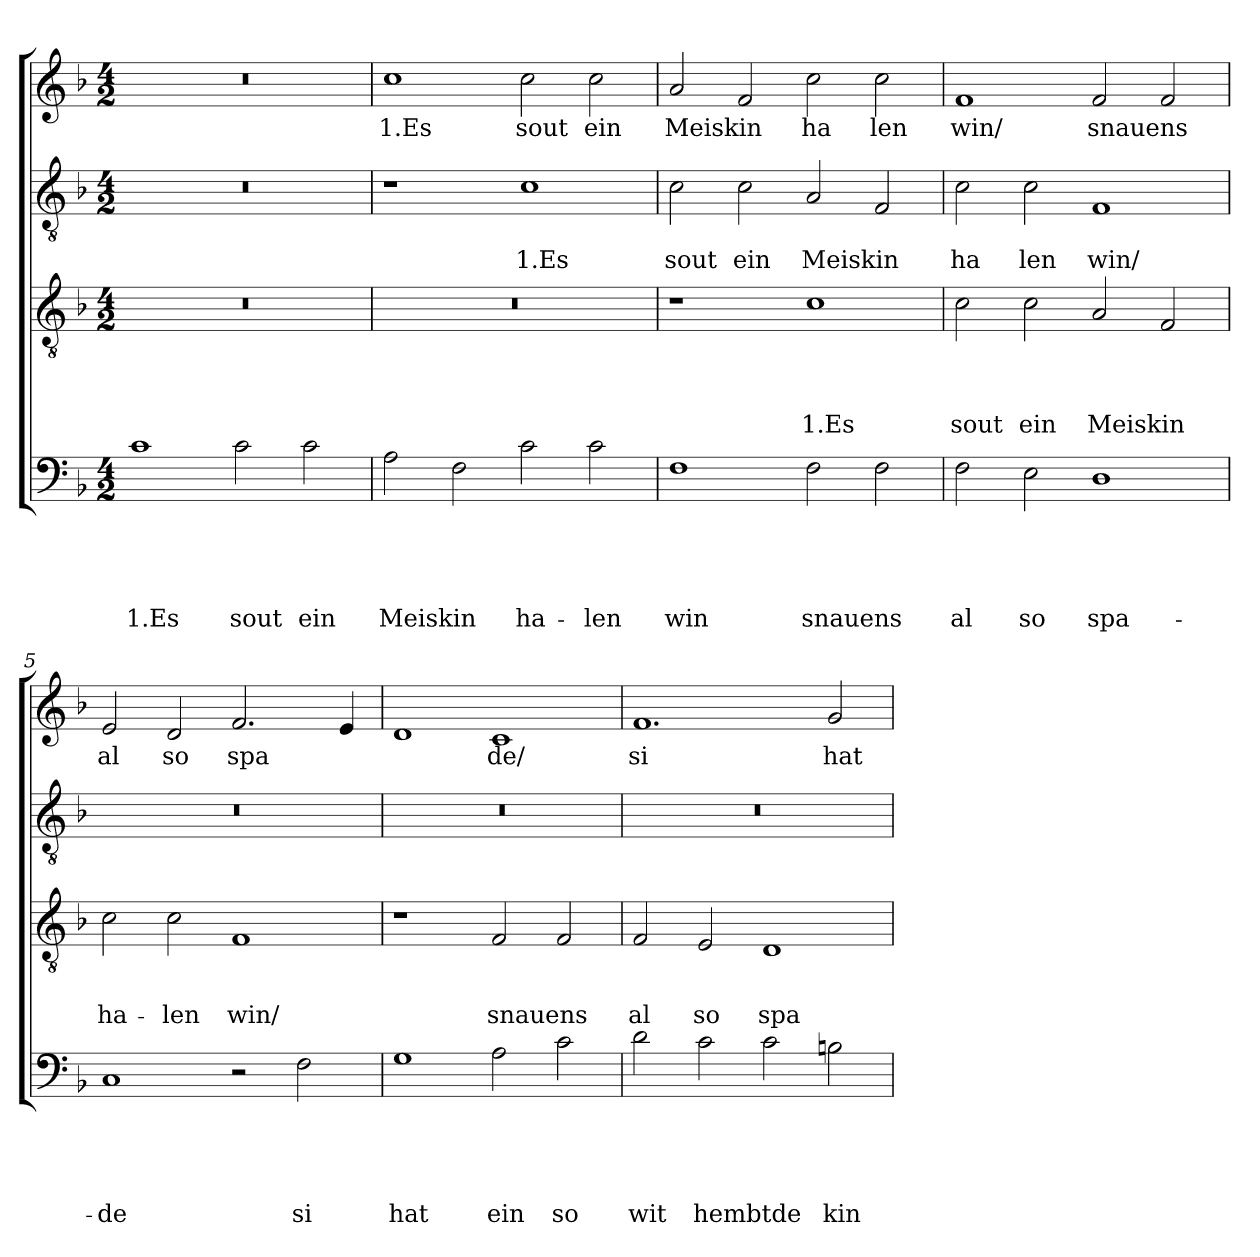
**kern	**text	**text	**text	**text	**text	**kern	**text	**text	**text	**text	**kern	**text	**text	**kern	**text
*part4	*part4	*part4	*part4	*part4	*part4	*part3	*part3	*part3	*part3	*part3	*part2	*part2	*part2	*part1	*part1
*staff4	*staff4	*staff4	*staff4	*staff4	*staff4	*staff3	*staff3	*staff3	*staff3	*staff3	*staff2	*staff2	*staff2	*staff1	*staff1
*clefF4	*	*	*	*	*	*clefGv2	*	*	*	*	*clefGv2	*	*	*clefG2	*
*k[b-]	*	*	*	*	*	*k[b-]	*	*	*	*	*k[b-]	*	*	*k[b-]	*
*F:	*	*	*	*	*	*F:	*	*	*	*	*F:	*	*	*F:	*
*M4/2	*	*	*	*	*	*M4/2	*	*	*	*	*M4/2	*	*	*M4/2	*
=1	=1	=1	=1	=1	=1	=1	=1	=1	=1	=1	=1	=1	=1	=1	=1
!	!	!	!	!	!LO:LY:b:rj	!	!	!	!	!	!	!	!	!	!
1c	.	.	.	.	1.Es	0r	.	.	.	.	0r	.	.	0r	.
!	!	!	!	!	!LO:LY:b	!	!	!	!	!	!	!	!	!	!
2c\	.	.	.	.	sout	.	.	.	.	.	.	.	.	.	.
!	!	!	!	!	!LO:LY:b	!	!	!	!	!	!	!	!	!	!
2c\	.	.	.	.	ein	.	.	.	.	.	.	.	.	.	.
=2	=2	=2	=2	=2	=2	=2	=2	=2	=2	=2	=2	=2	=2	=2	=2
!	!	!	!	!	!LO:LY:b	!	!	!	!	!	!	!	!	!	!LO:LY:b:rj
2A\	.	.	.	.	Meiskin	0r	.	.	.	.	1r	.	.	1cc	1.Es
2F\	.	.	.	.	.	.	.	.	.	.	.	.	.	.	.
!	!	!	!	!	!LO:LY:b	!	!	!	!	!	!	!	!LO:LY:b:rj	!	!LO:LY:b
2c\	.	.	.	.	ha-	.	.	.	.	.	1c	.	1.Es	2cc\	sout
!	!	!	!	!	!LO:LY:b	!	!	!	!	!	!	!	!	!	!LO:LY:b
2c\	.	.	.	.	-len	.	.	.	.	.	.	.	.	2cc\	ein
=3	=3	=3	=3	=3	=3	=3	=3	=3	=3	=3	=3	=3	=3	=3	=3
!	!	!	!	!	!LO:LY:b	!	!	!	!	!	!	!	!LO:LY:b	!	!LO:LY:b
1F	.	.	.	.	win	1r	.	.	.	.	2c\	.	sout	2a/	Meiskin
!	!	!	!	!	!	!	!	!	!	!	!	!	!LO:LY:b	!	!
.	.	.	.	.	.	.	.	.	.	.	2c\	.	ein	2f/	.
!	!	!	!	!	!LO:LY:b	!	!	!	!	!LO:LY:b:rj	!	!	!LO:LY:b	!	!LO:LY:b
2F\	.	.	.	.	snauens	1c	.	.	.	1.Es	2A/	.	Meiskin	2cc\	ha
!	!	!	!	!	!	!	!	!	!	!	!	!	!	!	!LO:LY:b
2F\	.	.	.	.	.	.	.	.	.	.	2F/	.	.	2cc\	len
=4	=4	=4	=4	=4	=4	=4	=4	=4	=4	=4	=4	=4	=4	=4	=4
!	!	!	!	!	!LO:LY:b	!	!	!	!	!LO:LY:b	!	!	!LO:LY:b	!	!LO:LY:b
2F\	.	.	.	.	al	2c\	.	.	.	sout	2c\	.	ha	1f	win/
!	!	!	!	!	!LO:LY:b	!	!	!	!	!LO:LY:b	!	!	!LO:LY:b	!	!
2E\	.	.	.	.	so	2c\	.	.	.	ein	2c\	.	len	.	.
!	!	!	!	!	!LO:LY:b	!	!	!	!	!LO:LY:b	!	!	!LO:LY:b	!	!LO:LY:b
1D	.	.	.	.	spa-	2A/	.	.	.	Meiskin	1F	.	win/	2f/	snauens
.	.	.	.	.	.	2F/	.	.	.	.	.	.	.	2f/	.
!!LO:LB:g=z
=5	=5	=5	=5	=5	=5	=5	=5	=5	=5	=5	=5	=5	=5	=5	=5
!	!	!	!	!	!LO:LY:b	!	!	!	!LO:LY:b	!	!	!	!	!	!LO:LY:b
1C	.	.	.	.	-de	2c\	.	.	ha-	.	0r	.	.	2e/	al
!	!	!	!	!	!	!	!	!	!LO:LY:b	!	!	!	!	!	!LO:LY:b
.	.	.	.	.	.	2c\	.	.	-len	.	.	.	.	2d/	so
!	!	!	!	!	!	!	!	!	!LO:LY:b	!	!	!	!	!	!LO:LY:b
2r	.	.	.	.	.	1F	.	.	win/	.	.	.	.	2.f/	spa
!	!	!	!	!	!LO:LY:b	!	!	!	!	!	!	!	!	!	!
2F\	.	.	.	.	si	.	.	.	.	.	.	.	.	.	.
.	.	.	.	.	.	.	.	.	.	.	.	.	.	4e/	.
=6	=6	=6	=6	=6	=6	=6	=6	=6	=6	=6	=6	=6	=6	=6	=6
!	!	!	!	!	!LO:LY:b	!	!	!	!	!	!	!	!	!	!
1G	.	.	.	.	hat	1r	.	.	.	.	0r	.	.	1d	.
!	!	!	!	!	!LO:LY:b	!	!	!	!LO:LY:b	!	!	!	!	!	!LO:LY:b
2A\	.	.	.	.	ein	2F/	.	.	snauens	.	.	.	.	1c	de/
!	!	!	!	!	!LO:LY:b	!	!	!	!	!	!	!	!	!	!
2c\	.	.	.	.	so	2F/	.	.	.	.	.	.	.	.	.
=7	=7	=7	=7	=7	=7	=7	=7	=7	=7	=7	=7	=7	=7	=7	=7
!	!	!	!	!	!LO:LY:b	!	!	!	!LO:LY:b	!	!	!	!	!	!LO:LY:b
2d\	.	.	.	.	wit	2F/	.	.	al	.	0r	.	.	1.f	si
!	!	!	!	!	!LO:LY:b	!	!	!	!LO:LY:b	!	!	!	!	!	!
2c\	.	.	.	.	hembtde	2E/	.	.	so	.	.	.	.	.	.
!	!	!	!	!	!	!	!	!	!LO:LY:b	!	!	!	!	!	!
2c\	.	.	.	.	.	1D	.	.	spa-	.	.	.	.	.	.
!	!	!	!	!	!LO:LY:b	!	!	!	!	!	!	!	!	!	!LO:LY:b
2Bn\	.	.	.	.	kin	.	.	.	.	.	.	.	.	2g/	hat
=	=	=	=	=	=	=	=	=	=	=	=	=	=	=	=
*-	*-	*-	*-	*-	*-	*-	*-	*-	*-	*-	*-	*-	*-	*-	*-
